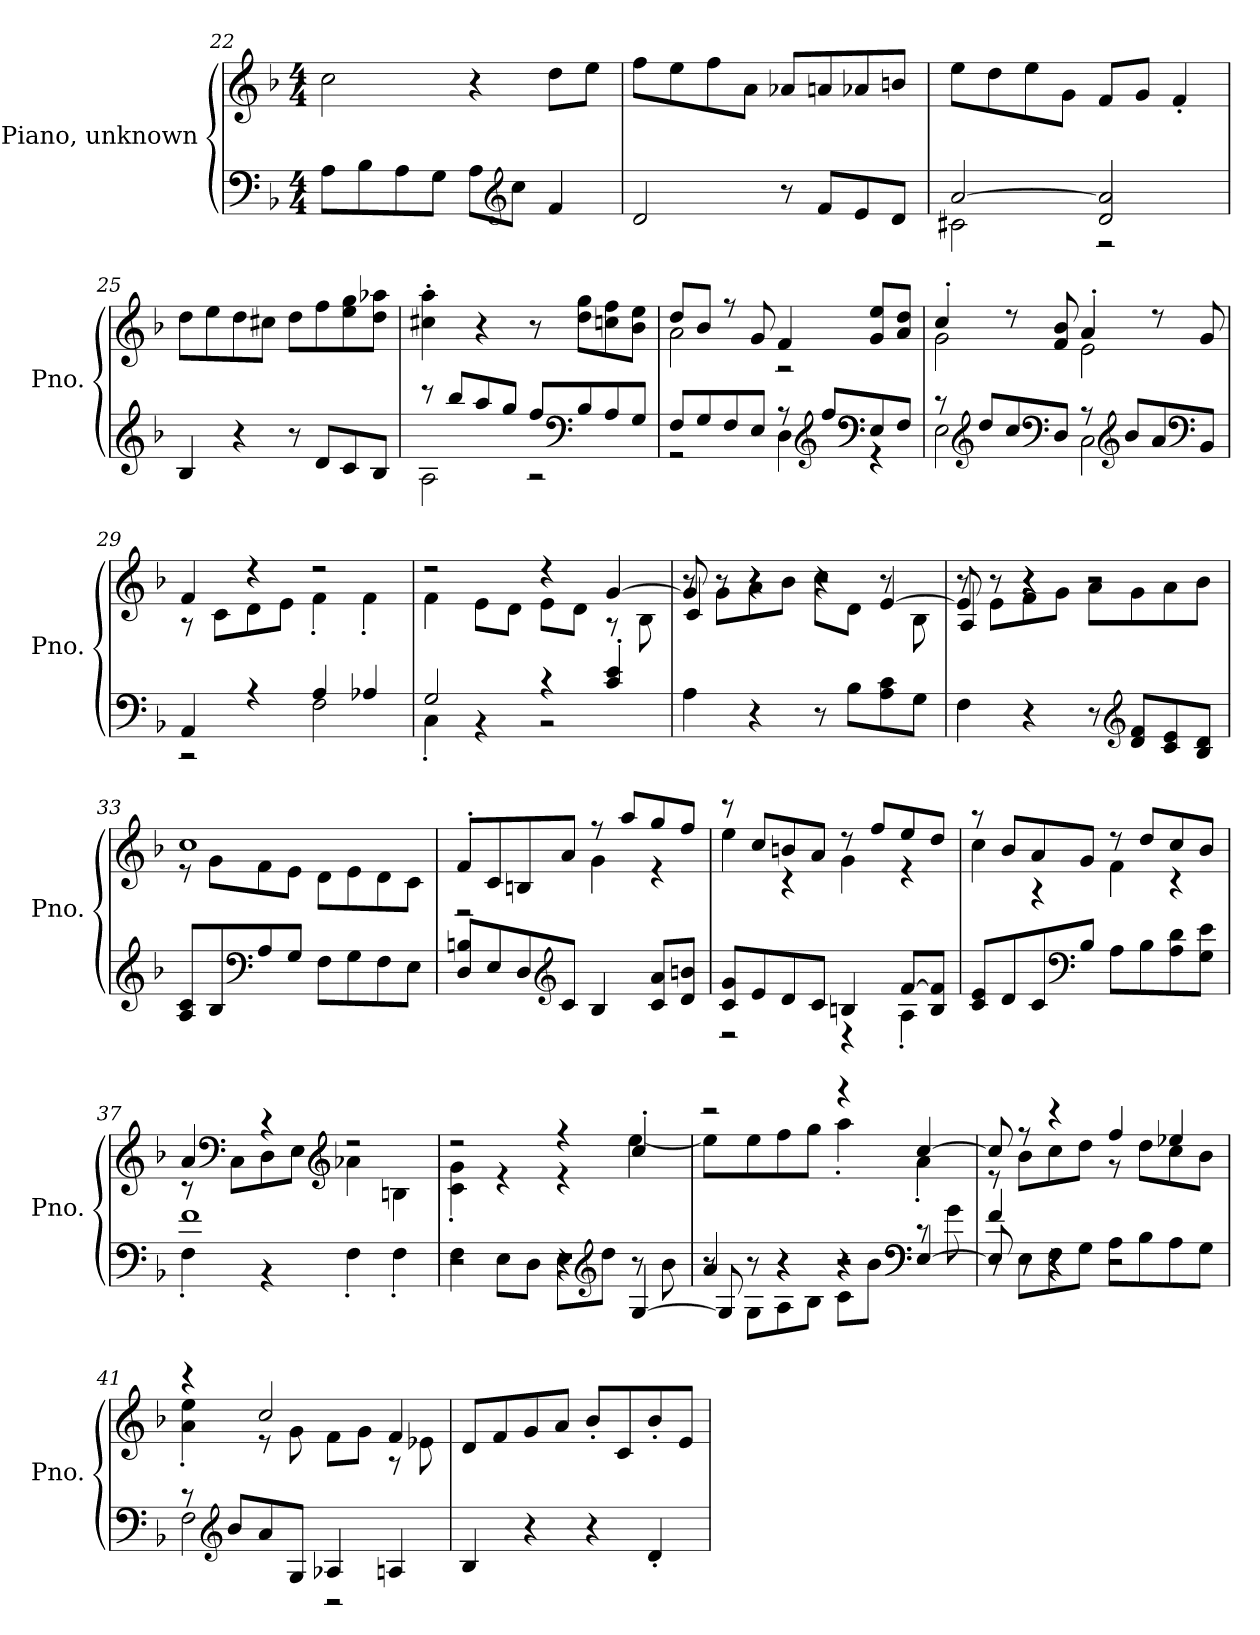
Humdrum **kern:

**kern	**kern
*part1	*part1
*staff2	*staff1
*I"Piano, unknown	*
*I'Pno.	*
*clefF4	*clefG2
*k[b-]	*k[b-]
*M4/4	*M4/4
=22	=22
8A\L	2cc\
8B-\	.
8A\	.
8G\J	.
8A\L	4r
*clefG2	*
8cc\J	.
4f/	8dd\L
.	8ee\J
!!LO:LB:g=z
=23	=23
2d/	8ff\L
.	8ee\
.	8ff\
.	8a\J
8r	8a-X/L
8f/L	8an/
8e/	8a-X/
8d/J	8bn/J
=24	=24
*^	*
[2a/	2c#X\	8ee\L
.	.	8dd\
.	.	8ee\
.	.	8g\J
2d/ 2a/]	2r	8f/L
.	.	8g/J
.	.	4f'/
*v	*v	*
=25	=25
4B-/	8dd\L
.	8ee\
4r	8dd\
.	8cc#X\J
8r	8dd\L
8d/L	8ff\
8c/	8ee\ 8gg\
8B-/J	8dd\ 8aa-X\J
=26	=26
*^	*
8r	2A\	4cc#X\' 4aa\'
8bb-/L	.	.
8aa/	.	4r
8gg/J	.	.
8ff/L	2r	8r
*clefF4	*	*
8B-/	.	8dd\ 8gg\L
8A/	.	8ccn\ 8ff\
8G/J	.	8b-\ 8ee\J
!!LO:PB:g=z
=27	=27	=27
*	*	*^
8F/L	2r	8dd/L	2a\
8G/	.	8b-/J	.
8F/	.	8r	.
8E/J	.	8g/	.
8r	4D\	4f/	2r
*clefG2	*	*	*
8ff/L	.	.	.
*clefF4	*	*	*
8E/	4r	8g/ 8ee/L	.
8F/J	.	8a/ 8dd/J	.
=28	=28	=28	=28
8r	2E\	4cc'/	2g\
*clefG2	*	*	*
8dd/L	.	.	.
8cc/	.	8r	.
*clefF4	*	*	*
8D/J	.	8f/ 8b-/	.
8r	2C\	4a'/	2e\
*clefG2	*	*	*
8b-/L	.	.	.
8a/	.	8r	.
*clefF4	*	*	*
8BB-/J	.	8g/	.
=29	=29	=29	=29
4AA/	2r	4f/	8r
.	.	.	8c\L
4r	.	4r	8d\
.	.	.	8e\J
4A/	2F\	2r	4f'\
4A-X/	.	.	4f'\
=30	=30	=30	=30
2G/	4C'\	2r	4f\
.	4r	.	8e\L
.	.	.	8d\J
4r	2r	4r	8e\L
.	.	.	8d\J
4c/' 4e/'	.	[4g/	8r
.	.	.	8B-\
*v	*v	*	*
!!LO:LB:g=z
=31	=31	=31
*	*	*^
4A\	8g/]	8r	4c/
.	8r	8g\L	.
4r	4r	8a\	4r
.	.	8b-\J	.
8r	4r	8cc\L	2r
8B-\L	.	8d\J	.
8A\ 8c\	[4e/	8r	.
8G\J	.	8B-\	.
=32	=32	=32	=32
4F\	8e/]	8r	4A/
.	8r	8e\L	.
4r	4r	8f\	4r
.	.	8g\J	.
8r	2r	8a\L	2r
*clefG2	*	*	*
8d/ 8f/L	.	8g\	.
8c/ 8e/	.	8a\	.
8B-/ 8d/J	.	8b-\J	.
*	*	*v	*v
=33	=33	=33
8A/ 8c/L	1cc	8r
8B-/	.	8g\L
*clefF4	*	*
8A/	.	8f\
8G/J	.	8e\J
8F\L	.	8d\L
8G\	.	8e\
8F\	.	8d\
8E\J	.	8c\J
=34	=34	=34
8D/ 8Bn/L	8f'/L	2r
8E/	8c/	.
8D/	8Bn/	.
*clefG2	*	*
8c/J	8a/J	.
4B/	8r	4g\
.	8aa/L	.
8c/ 8a/L	8gg/	4r
8d/ 8bn/J	8ff/J	.
!!LO:LB:g=z	!!
=35	=35	=35
*^	*	*
8c/ 8g/L	2r	8r	4ee\
8e/	.	8cc/L	.
8d/	.	8bn/	4r
8c/J	.	8a/J	.
4Bn/	4r	8r	4g\
.	.	8ff/L	.
[8f/L	4A'\	8ee/	4r
8B/ 8f/]J	.	8dd/J	.
*v	*v	*	*
=36	=36	=36
8c/ 8e/L	8r	4cc\
8d/	8b-/L	.
8c/	8a/	4r
*clefF4	*	*
8B-/J	8g/J	.
8A\L	8r	4f\
8B-\	8dd/L	.
8A\ 8d\	8cc/	4r
8G\ 8e\J	8b-/J	.
=37	=37	=37
*^	*	*
1f	4F'\	4a/	8r
*	*	*clefF4	*
.	.	.	8C\L
.	4r	4r	8D\
.	.	.	8E\J
*	*	*clefG2	*
.	4F'\	2r	4a-X\
.	4F'\	.	4Bn\
=38	=38	=38	=38
*	*^	*	*
1r	4F\	2r	2r	4c\' 4g\'
.	8E\L	.	.	4r
.	8D\J	.	.	.
.	8E\L	4r	4r	4r
*clefG2	*	*	*	*
.	8dd\J	.	.	.
.	8r	[4G/	4cc'/	[4ee\
.	8b-\	.	.	.
!!LO:LB:g=z	!!
=39	=39	=39	=39	=39
4a/	8r	8G/]	2r	8ee\L]
.	8G\L	8r	.	8ee\
4r	8A\	4r	.	8ff\
.	8B-\J	.	.	8gg\J
2r	8c\L	4r	4r	4aa'\
.	8b-\J	.	.	.
*clefF4	*	*	*	*
.	8r	[4E/	[4cc/	4a'\
.	8g\	.	.	.
=40	=40	=40	=40	=40
4f/	8r	8E/]	8cc/]	8r
.	8E\L	8r	8r	8b-\L
4r	8F\	4r	4r	8cc\
.	8G\J	.	.	8dd\J
2r	8A\L	2r	4ff/	8r
.	8B-\	.	.	8dd\L
.	8A\	.	4ee-X/	8cc\
.	8G\J	.	.	8b-\J
*	*v	*v	*	*
=41	=41	=41	=41
8r	2F\	4r	4a\' 4ee\'
*clefG2	*	*	*
8b-/L	.	.	.
8a/	.	2cc/	8r
8G/J	.	.	8g\
4A-X/	2r	.	8f\L
.	.	.	8g\J
4An/	.	4f/	8r
.	.	.	8e-X\
*v	*v	*	*
*	*v	*v
=42	=42
4B-/	8d/L
.	8f/
4r	8g/
.	8a/J
4r	8b-'/L
.	8c/
4d'/	8b-'/
.	8e/J
=	=
*-	*-
